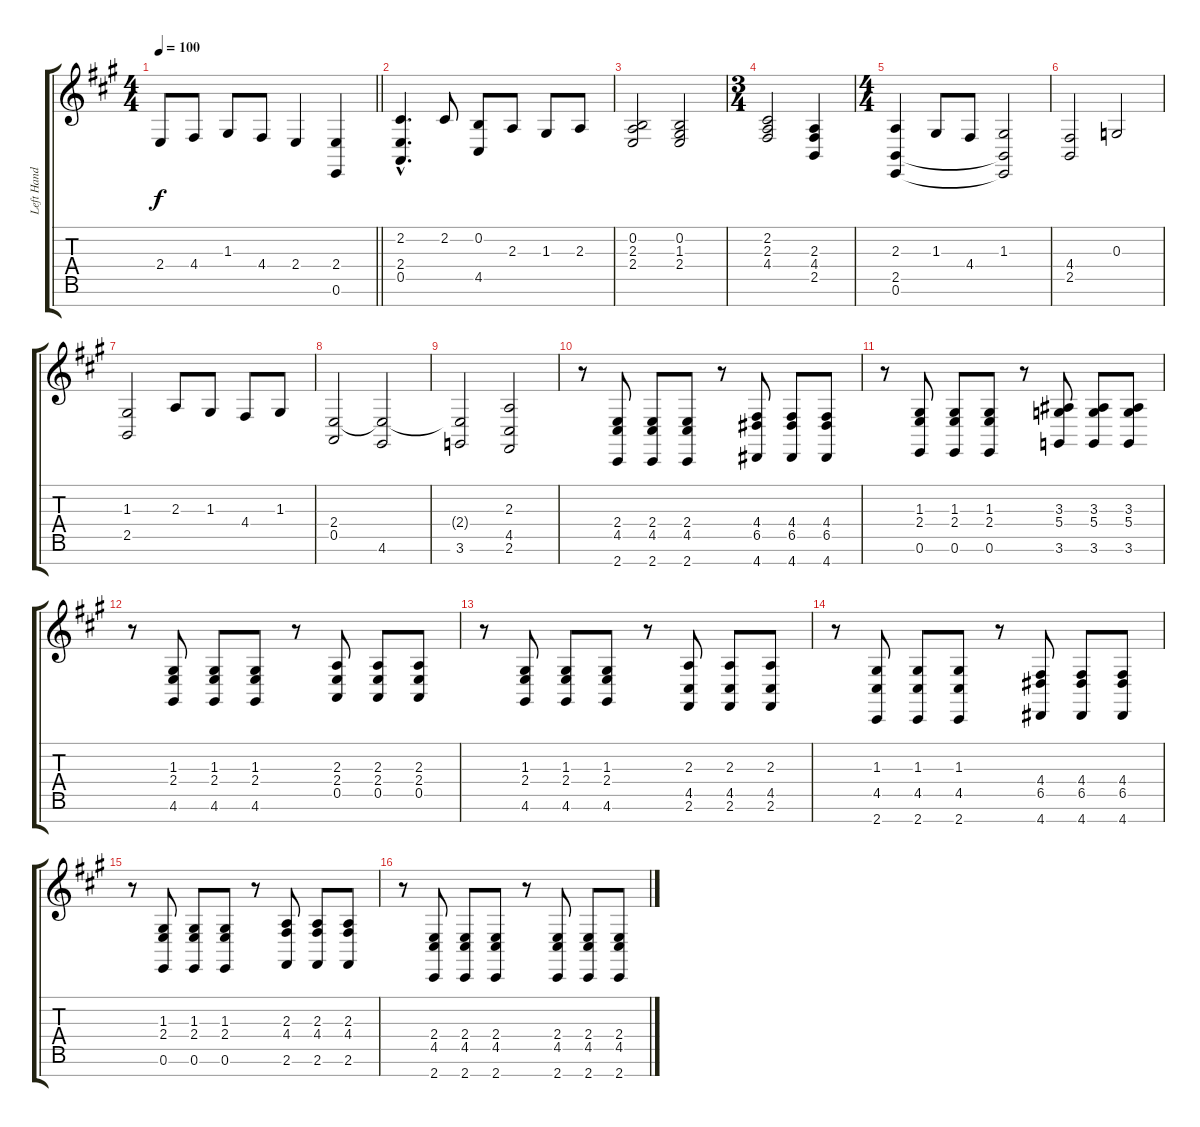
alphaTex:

\track ("Left Hand" "Left Hand") {instrument acousticgrandpiano}
\staff {score tabs}
\tuning (E4 B3 G3 D3 A2 E2 B1) {hide}
\ts (4 4)
\tempo 100
\clef g2
\barLineRight lightlight
\ks a
2.4.8{dy f} 4.4.8 1.3.8 4.4.8 2.4.4 (2.4 0.6).4 |
(2.2{hac} 2.4 0.5).4{d} 2.2.8 (0.2 4.5).8 2.3.8 1.3.8 2.3.8 |
(0.2 2.3 2.4).2 (0.2 1.3 2.4).2 |
\ts (3 4)
(2.2 2.3 4.4).2 (2.3 4.4 2.5).4 |
\ts (4 4)
(2.3 2.5 0.6).4 1.3.8 4.4.8 (1.3 2.5{t} 0.6{t}).2 |
(4.4 2.5).2 0.3.2 |
(1.3 2.5).2 2.3.8 1.3.8 4.4.8 1.3.8 |
(2.4 0.5).2 (2.4{t} 4.6).2 |
(2.4{t} 3.6).2 (2.3 4.5 2.6).2 |
r.8 (2.4 4.5 2.7).8 (2.4 4.5 2.7).8 (2.4 4.5 2.7).8 r.8 (4.4 6.5 4.7).8 (4.4 6.5 4.7).8 (4.4 6.5 4.7).8 |
r.8 (1.3 2.4 0.6).8 (1.3 2.4 0.6).8 (1.3 2.4 0.6).8 r.8 (3.3 5.4 3.6).8 (3.3 5.4 3.6).8 (3.3 5.4 3.6).8 |
r.8 (1.3 2.4 4.6).8 (1.3 2.4 4.6).8 (1.3 2.4 4.6).8 r.8 (2.3 2.4 0.5).8 (2.3 2.4 0.5).8 (2.3 2.4 0.5).8 |
r.8 (1.3 2.4 4.6).8 (1.3 2.4 4.6).8 (1.3 2.4 4.6).8 r.8 (2.3 4.5 2.6).8 (2.3 4.5 2.6).8 (2.3 4.5 2.6).8 |
r.8 (1.3 4.5 2.7).8 (1.3 4.5 2.7).8 (1.3 4.5 2.7).8 r.8 (4.4 6.5 4.7).8 (4.4 6.5 4.7).8 (4.4 6.5 4.7).8 |
r.8 (1.3 2.4 0.6).8 (1.3 2.4 0.6).8 (1.3 2.4 0.6).8 r.8 (2.3 4.4 2.6).8 (2.3 4.4 2.6).8 (2.3 4.4 2.6).8 |
r.8 (2.4 4.5 2.7).8 (2.4 4.5 2.7).8 (2.4 4.5 2.7).8 r.8 (2.4 4.5 2.7).8 (2.4 4.5 2.7).8 (2.4 4.5 2.7).8
